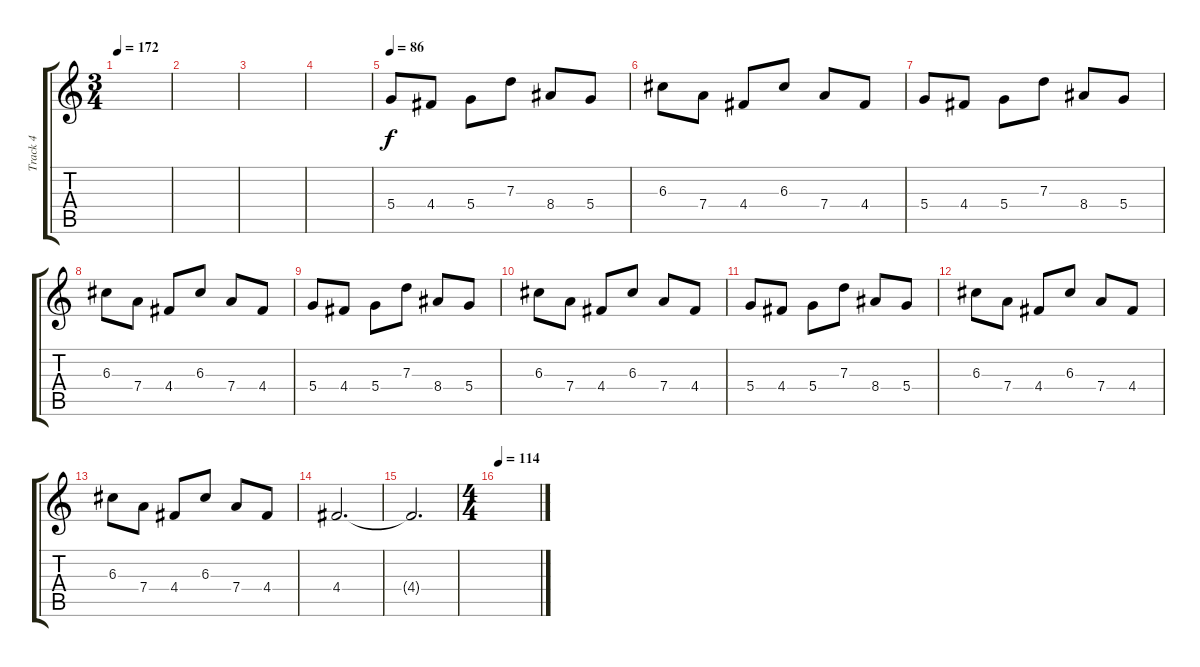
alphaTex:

\track ("Track 4" "Track 4") {instrument acousticguitarsteel}
\staff {score tabs}
\tuning (E4 B3 G3 D3 A2 E2) {hide}
\ts (3 4)
\tempo 172
\clef g2
\ks c
|
|
|
|
\tempo 86
5.4.8 4.4.8 5.4.8 7.3.8 8.4.8 5.4.8 |
6.3.8 7.4.8 4.4.8 6.3.8 7.4.8 4.4.8 |
5.4.8 4.4.8 5.4.8 7.3.8 8.4.8 5.4.8 |
6.3.8 7.4.8 4.4.8 6.3.8 7.4.8 4.4.8 |
5.4.8 4.4.8 5.4.8 7.3.8 8.4.8 5.4.8 |
6.3.8 7.4.8 4.4.8 6.3.8 7.4.8 4.4.8 |
5.4.8 4.4.8 5.4.8 7.3.8 8.4.8 5.4.8 |
6.3.8 7.4.8 4.4.8 6.3.8 7.4.8 4.4.8 |
6.3.8 7.4.8 4.4.8 6.3.8 7.4.8 4.4.8 |
4.4.2{d} |
4.4{t}.2{d} |
\ts (4 4)
\tempo 114
